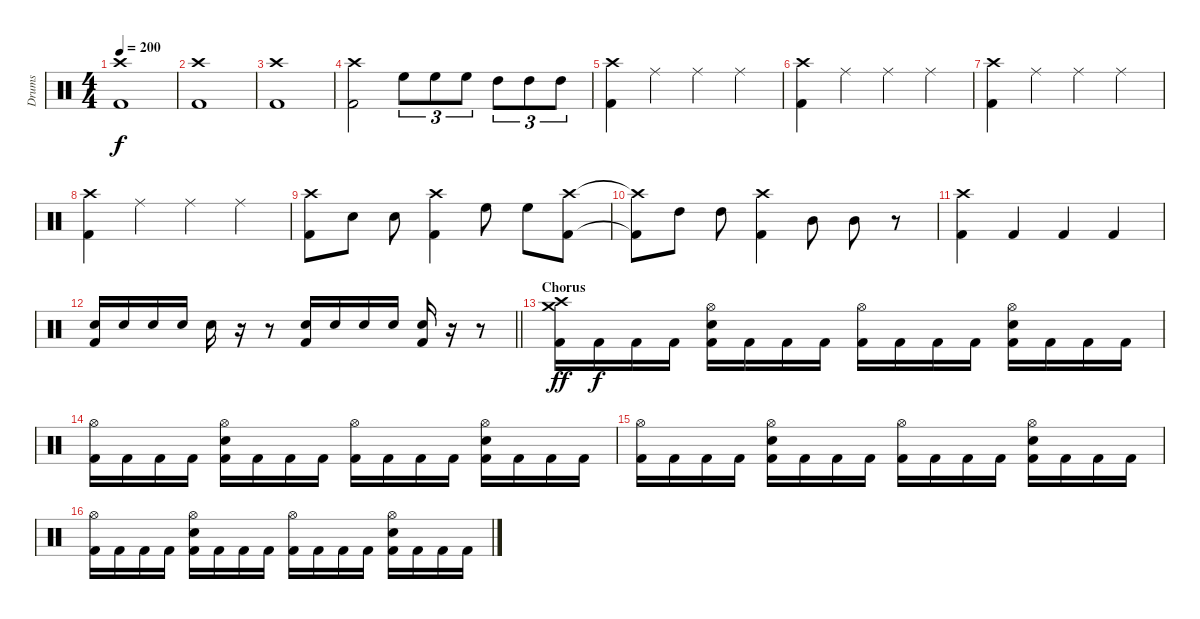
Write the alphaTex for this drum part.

\track ("Drums" "Drums") {instrument percussion}
\staff {score}
\articulation defaults
\ts (4 4)
\tempo 200
\clef neutral
\ks c
("Crash high (hit)" "Kick (hit) 2").1{dy f} |
("Crash high (hit)" "Kick (hit) 2").1 |
("Crash high (hit)" "Kick (hit) 2").1 |
("Crash high (hit)" "Kick (hit) 2").2 "High Floor Tom (hit)".8{tu (3 2)} "High Floor Tom (hit)".8{tu (3 2)} "High Floor Tom (hit)".8{tu (3 2)} "High Tom (hit)".8{tu (3 2)} "High Tom (hit)".8{tu (3 2)} "High Tom (hit)".8{tu (3 2)} |
("Crash high (hit)" "Kick (hit) 2").4 "Ride (middle)".4 "Ride (middle)".4 "Ride (middle)".4 |
("Crash high (hit)" "Kick (hit) 2").4 "Ride (middle)".4 "Ride (middle)".4 "Ride (middle)".4 |
("Crash high (hit)" "Kick (hit) 2").4 "Ride (middle)".4 "Ride (middle)".4 "Ride (middle)".4 |
("Crash high (hit)" "Kick (hit) 2").4 "Ride (middle)".4 "Ride (middle)".4 "Ride (middle)".4 |
("Crash high (hit)" "Kick (hit) 2").8 "Electric Snare (hit)".8 "Electric Snare (hit)".8 ("Crash high (hit)" "Kick (hit) 2").4 "High Floor Tom (hit)".8 "High Floor Tom (hit)".8 ("Crash high (hit)" "Kick (hit) 2").8 |
("Crash high (hit)"{t} "Kick (hit) 2"{t}).8 "High Tom (hit)".8 "High Tom (hit)".8 ("Crash high (hit)" "Kick (hit) 2").4 "Mid Tom (hit)".8 "Mid Tom (hit)".8 r.8 |
("Crash high (hit)" "Kick (hit) 2").4 "Kick (hit) 2".4 "Kick (hit) 2".4 "Kick (hit) 2".4 |
\barLineRight lightlight
("Electric Snare (hit)" "Kick (hit) 2").16 "Electric Snare (hit)".16 "Electric Snare (hit)".16 "Electric Snare (hit)".16 "Electric Snare (hit)".16 r.16 r.8 ("Electric Snare (hit)" "Kick (hit) 2").16 "Electric Snare (hit)".16 "Electric Snare (hit)".16 "Electric Snare (hit)".16 ("Electric Snare (hit)" "Kick (hit) 2").16 r.16 r.8 |
\section ("" "Chorus")
("Crash medium (hit)" "Crash high (hit)" "Kick (hit) 2").16{dy ff} "Kick (hit) 2".16{dy f} "Kick (hit) 2".16 "Kick (hit) 2".16 ("Hi-Hat (open)" "Electric Snare (hit)" "Kick (hit) 2").16 "Kick (hit) 2".16 "Kick (hit) 2".16 "Kick (hit) 2".16 ("Hi-Hat (open)" "Kick (hit) 2").16 "Kick (hit) 2".16 "Kick (hit) 2".16 "Kick (hit) 2".16 ("Hi-Hat (open)" "Electric Snare (hit)" "Kick (hit) 2").16 "Kick (hit) 2".16 "Kick (hit) 2".16 "Kick (hit) 2".16 |
("Hi-Hat (open)" "Kick (hit) 2").16 "Kick (hit) 2".16 "Kick (hit) 2".16 "Kick (hit) 2".16 ("Hi-Hat (open)" "Electric Snare (hit)" "Kick (hit) 2").16 "Kick (hit) 2".16 "Kick (hit) 2".16 "Kick (hit) 2".16 ("Hi-Hat (open)" "Kick (hit) 2").16 "Kick (hit) 2".16 "Kick (hit) 2".16 "Kick (hit) 2".16 ("Hi-Hat (open)" "Electric Snare (hit)" "Kick (hit) 2").16 "Kick (hit) 2".16 "Kick (hit) 2".16 "Kick (hit) 2".16 |
("Hi-Hat (open)" "Kick (hit) 2").16 "Kick (hit) 2".16 "Kick (hit) 2".16 "Kick (hit) 2".16 ("Hi-Hat (open)" "Electric Snare (hit)" "Kick (hit) 2").16 "Kick (hit) 2".16 "Kick (hit) 2".16 "Kick (hit) 2".16 ("Hi-Hat (open)" "Kick (hit) 2").16 "Kick (hit) 2".16 "Kick (hit) 2".16 "Kick (hit) 2".16 ("Hi-Hat (open)" "Electric Snare (hit)" "Kick (hit) 2").16 "Kick (hit) 2".16 "Kick (hit) 2".16 "Kick (hit) 2".16 |
("Hi-Hat (open)" "Kick (hit) 2").16 "Kick (hit) 2".16 "Kick (hit) 2".16 "Kick (hit) 2".16 ("Hi-Hat (open)" "Electric Snare (hit)" "Kick (hit) 2").16 "Kick (hit) 2".16 "Kick (hit) 2".16 "Kick (hit) 2".16 ("Hi-Hat (open)" "Kick (hit) 2").16 "Kick (hit) 2".16 "Kick (hit) 2".16 "Kick (hit) 2".16 ("Hi-Hat (open)" "Electric Snare (hit)" "Kick (hit) 2").16 "Kick (hit) 2".16 "Kick (hit) 2".16 "Kick (hit) 2".16
